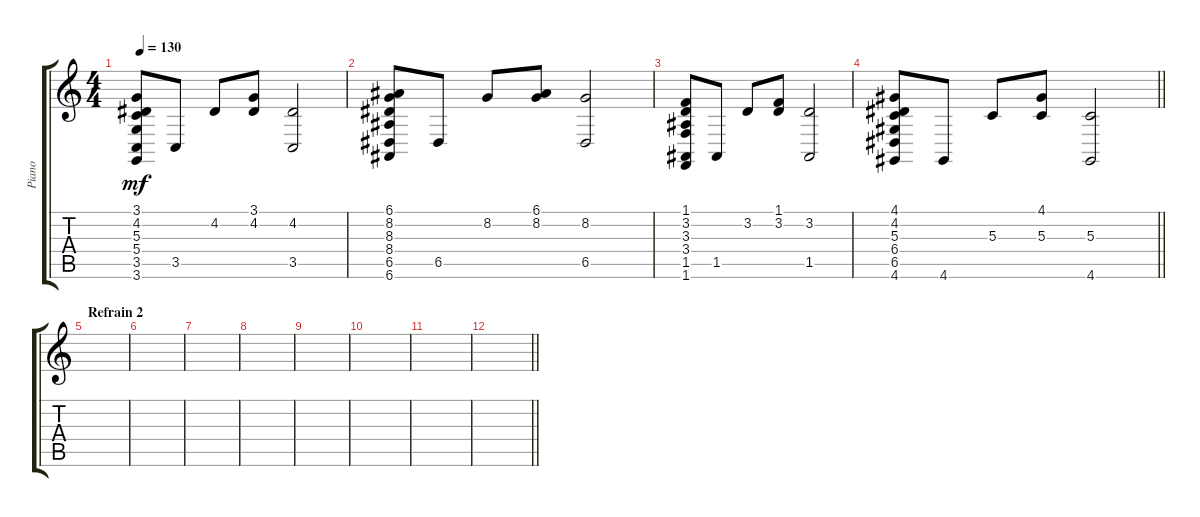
\track ("Piano" "Piano") {instrument acousticgrandpiano}
\staff {score tabs}
\tuning (E4 B3 G3 D3 A2 E2) {hide}
\ts (4 4)
\tempo 130
\clef g2
\ks c
(3.1 4.2 5.3 5.4 3.5 3.6).8{dy mf} 3.5.8 4.2.8 (3.1 4.2).8 (4.2 3.5).2 |
(6.1 8.2 8.3 8.4 6.5 6.6).8 6.5.8 8.2.8 (6.1 8.2).8 (8.2 6.5).2 |
(1.1 3.2 3.3 3.4 1.5 1.6).8 1.5.8 3.2.8 (1.1 3.2).8 (3.2 1.5).2 |
\barLineRight lightlight
(4.1 4.2 5.3 6.4 6.5 4.6).8 4.6.8 5.3.8 (4.1 5.3).8 (5.3 4.6).2 |
\section ("" "Refrain 2")
|
|
|
|
|
|
|
\barLineRight lightlight
